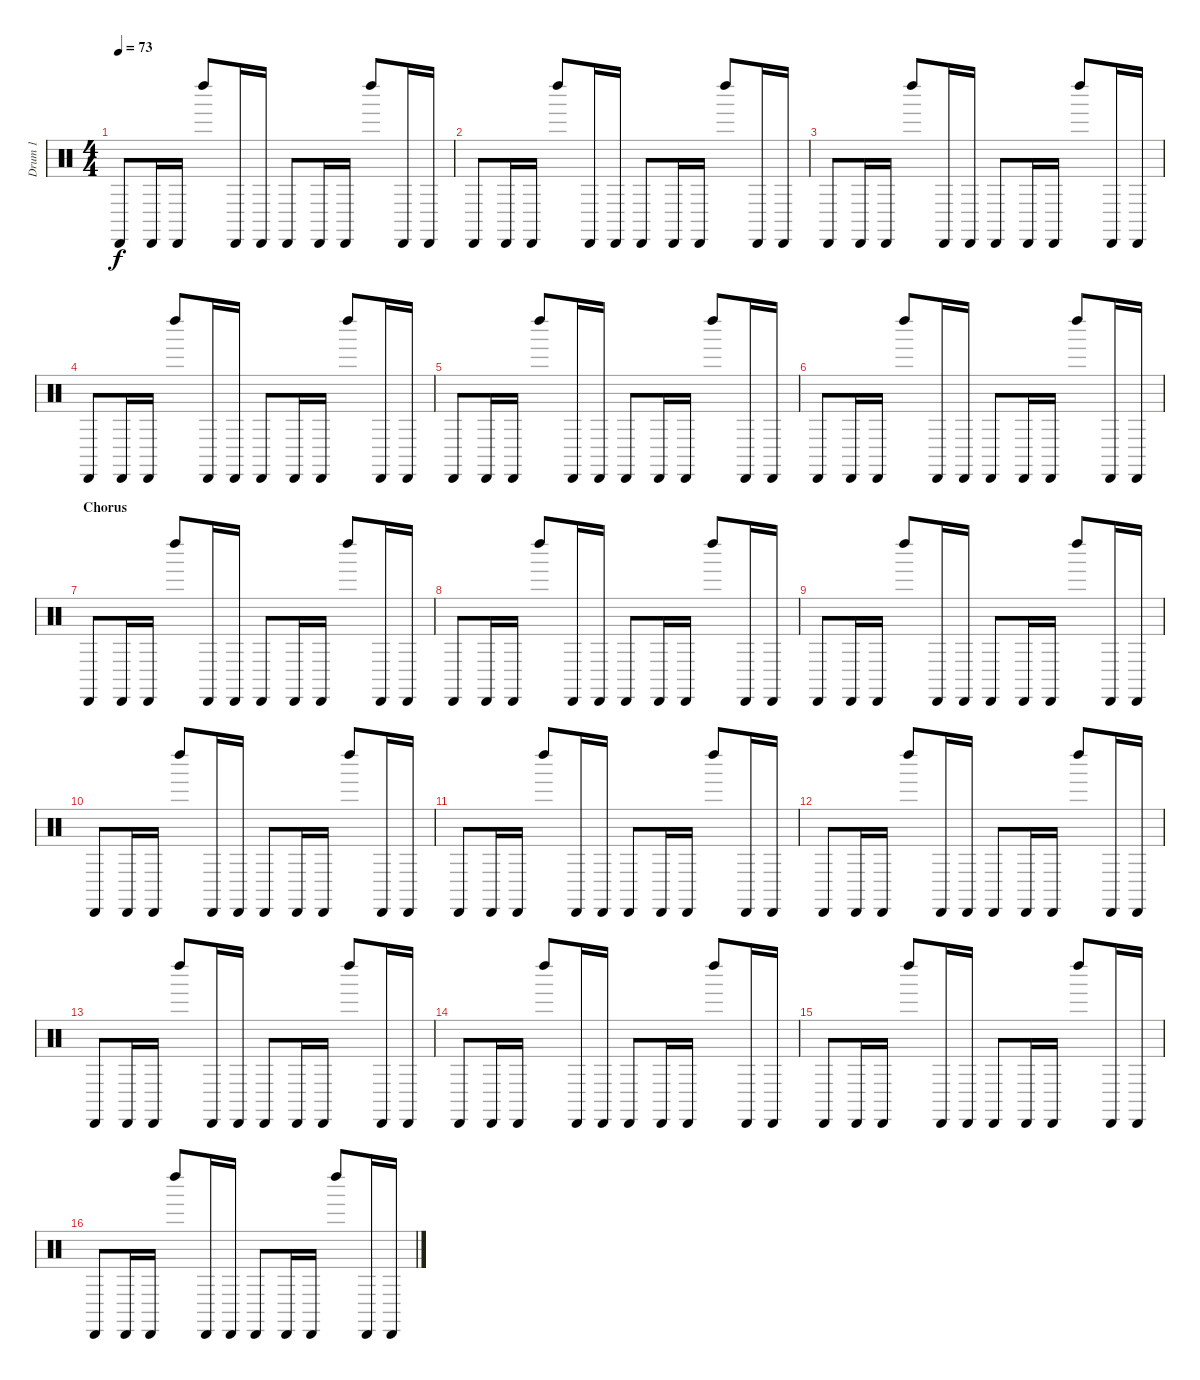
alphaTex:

\track ("Drum 1" "Drum 1") {instrument percussion}
\staff {score}
\articulation defaults
\ts (4 4)
\tempo 73
\clef neutral
\ks c "Cabasa (hit)".8{dy f} "Cabasa (hit)".16 "Cabasa (hit)".16 "Left Maraca (hit)".8 "Cabasa (hit)".16 "Cabasa (hit)".16 "Cabasa (hit)".8 "Cabasa (hit)".16 "Cabasa (hit)".16 "Left Maraca (hit)".8 "Cabasa (hit)".16 "Cabasa (hit)".16
|
"Cabasa (hit)".8 "Cabasa (hit)".16 "Cabasa (hit)".16 "Left Maraca (hit)".8 "Cabasa (hit)".16 "Cabasa (hit)".16 "Cabasa (hit)".8 "Cabasa (hit)".16 "Cabasa (hit)".16 "Left Maraca (hit)".8 "Cabasa (hit)".16 "Cabasa (hit)".16 |
"Cabasa (hit)".8 "Cabasa (hit)".16 "Cabasa (hit)".16 "Left Maraca (hit)".8 "Cabasa (hit)".16 "Cabasa (hit)".16 "Cabasa (hit)".8 "Cabasa (hit)".16 "Cabasa (hit)".16 "Left Maraca (hit)".8 "Cabasa (hit)".16 "Cabasa (hit)".16 |
"Cabasa (hit)".8 "Cabasa (hit)".16 "Cabasa (hit)".16 "Left Maraca (hit)".8 "Cabasa (hit)".16 "Cabasa (hit)".16 "Cabasa (hit)".8 "Cabasa (hit)".16 "Cabasa (hit)".16 "Left Maraca (hit)".8 "Cabasa (hit)".16 "Cabasa (hit)".16 |
"Cabasa (hit)".8 "Cabasa (hit)".16 "Cabasa (hit)".16 "Left Maraca (hit)".8 "Cabasa (hit)".16 "Cabasa (hit)".16 "Cabasa (hit)".8 "Cabasa (hit)".16 "Cabasa (hit)".16 "Left Maraca (hit)".8 "Cabasa (hit)".16 "Cabasa (hit)".16 |
"Cabasa (hit)".8 "Cabasa (hit)".16 "Cabasa (hit)".16 "Left Maraca (hit)".8 "Cabasa (hit)".16 "Cabasa (hit)".16 "Cabasa (hit)".8 "Cabasa (hit)".16 "Cabasa (hit)".16 "Left Maraca (hit)".8 "Cabasa (hit)".16 "Cabasa (hit)".16 |
\section ("" "Chorus")
"Cabasa (hit)".8 "Cabasa (hit)".16 "Cabasa (hit)".16 "Left Maraca (hit)".8 "Cabasa (hit)".16 "Cabasa (hit)".16 "Cabasa (hit)".8 "Cabasa (hit)".16 "Cabasa (hit)".16 "Left Maraca (hit)".8 "Cabasa (hit)".16 "Cabasa (hit)".16 |
"Cabasa (hit)".8 "Cabasa (hit)".16 "Cabasa (hit)".16 "Left Maraca (hit)".8 "Cabasa (hit)".16 "Cabasa (hit)".16 "Cabasa (hit)".8 "Cabasa (hit)".16 "Cabasa (hit)".16 "Left Maraca (hit)".8 "Cabasa (hit)".16 "Cabasa (hit)".16 |
"Cabasa (hit)".8 "Cabasa (hit)".16 "Cabasa (hit)".16 "Left Maraca (hit)".8 "Cabasa (hit)".16 "Cabasa (hit)".16 "Cabasa (hit)".8 "Cabasa (hit)".16 "Cabasa (hit)".16 "Left Maraca (hit)".8 "Cabasa (hit)".16 "Cabasa (hit)".16 |
"Cabasa (hit)".8 "Cabasa (hit)".16 "Cabasa (hit)".16 "Left Maraca (hit)".8 "Cabasa (hit)".16 "Cabasa (hit)".16 "Cabasa (hit)".8 "Cabasa (hit)".16 "Cabasa (hit)".16 "Left Maraca (hit)".8 "Cabasa (hit)".16 "Cabasa (hit)".16 |
"Cabasa (hit)".8 "Cabasa (hit)".16 "Cabasa (hit)".16 "Left Maraca (hit)".8 "Cabasa (hit)".16 "Cabasa (hit)".16 "Cabasa (hit)".8 "Cabasa (hit)".16 "Cabasa (hit)".16 "Left Maraca (hit)".8 "Cabasa (hit)".16 "Cabasa (hit)".16 |
"Cabasa (hit)".8 "Cabasa (hit)".16 "Cabasa (hit)".16 "Left Maraca (hit)".8 "Cabasa (hit)".16 "Cabasa (hit)".16 "Cabasa (hit)".8 "Cabasa (hit)".16 "Cabasa (hit)".16 "Left Maraca (hit)".8 "Cabasa (hit)".16 "Cabasa (hit)".16 |
"Cabasa (hit)".8 "Cabasa (hit)".16 "Cabasa (hit)".16 "Left Maraca (hit)".8 "Cabasa (hit)".16 "Cabasa (hit)".16 "Cabasa (hit)".8 "Cabasa (hit)".16 "Cabasa (hit)".16 "Left Maraca (hit)".8 "Cabasa (hit)".16 "Cabasa (hit)".16 |
"Cabasa (hit)".8 "Cabasa (hit)".16 "Cabasa (hit)".16 "Left Maraca (hit)".8 "Cabasa (hit)".16 "Cabasa (hit)".16 "Cabasa (hit)".8 "Cabasa (hit)".16 "Cabasa (hit)".16 "Left Maraca (hit)".8 "Cabasa (hit)".16 "Cabasa (hit)".16 |
"Cabasa (hit)".8 "Cabasa (hit)".16 "Cabasa (hit)".16 "Left Maraca (hit)".8 "Cabasa (hit)".16 "Cabasa (hit)".16 "Cabasa (hit)".8 "Cabasa (hit)".16 "Cabasa (hit)".16 "Left Maraca (hit)".8 "Cabasa (hit)".16 "Cabasa (hit)".16 |
"Cabasa (hit)".8 "Cabasa (hit)".16 "Cabasa (hit)".16 "Left Maraca (hit)".8 "Cabasa (hit)".16 "Cabasa (hit)".16 "Cabasa (hit)".8 "Cabasa (hit)".16 "Cabasa (hit)".16 "Left Maraca (hit)".8 "Cabasa (hit)".16 "Cabasa (hit)".16
